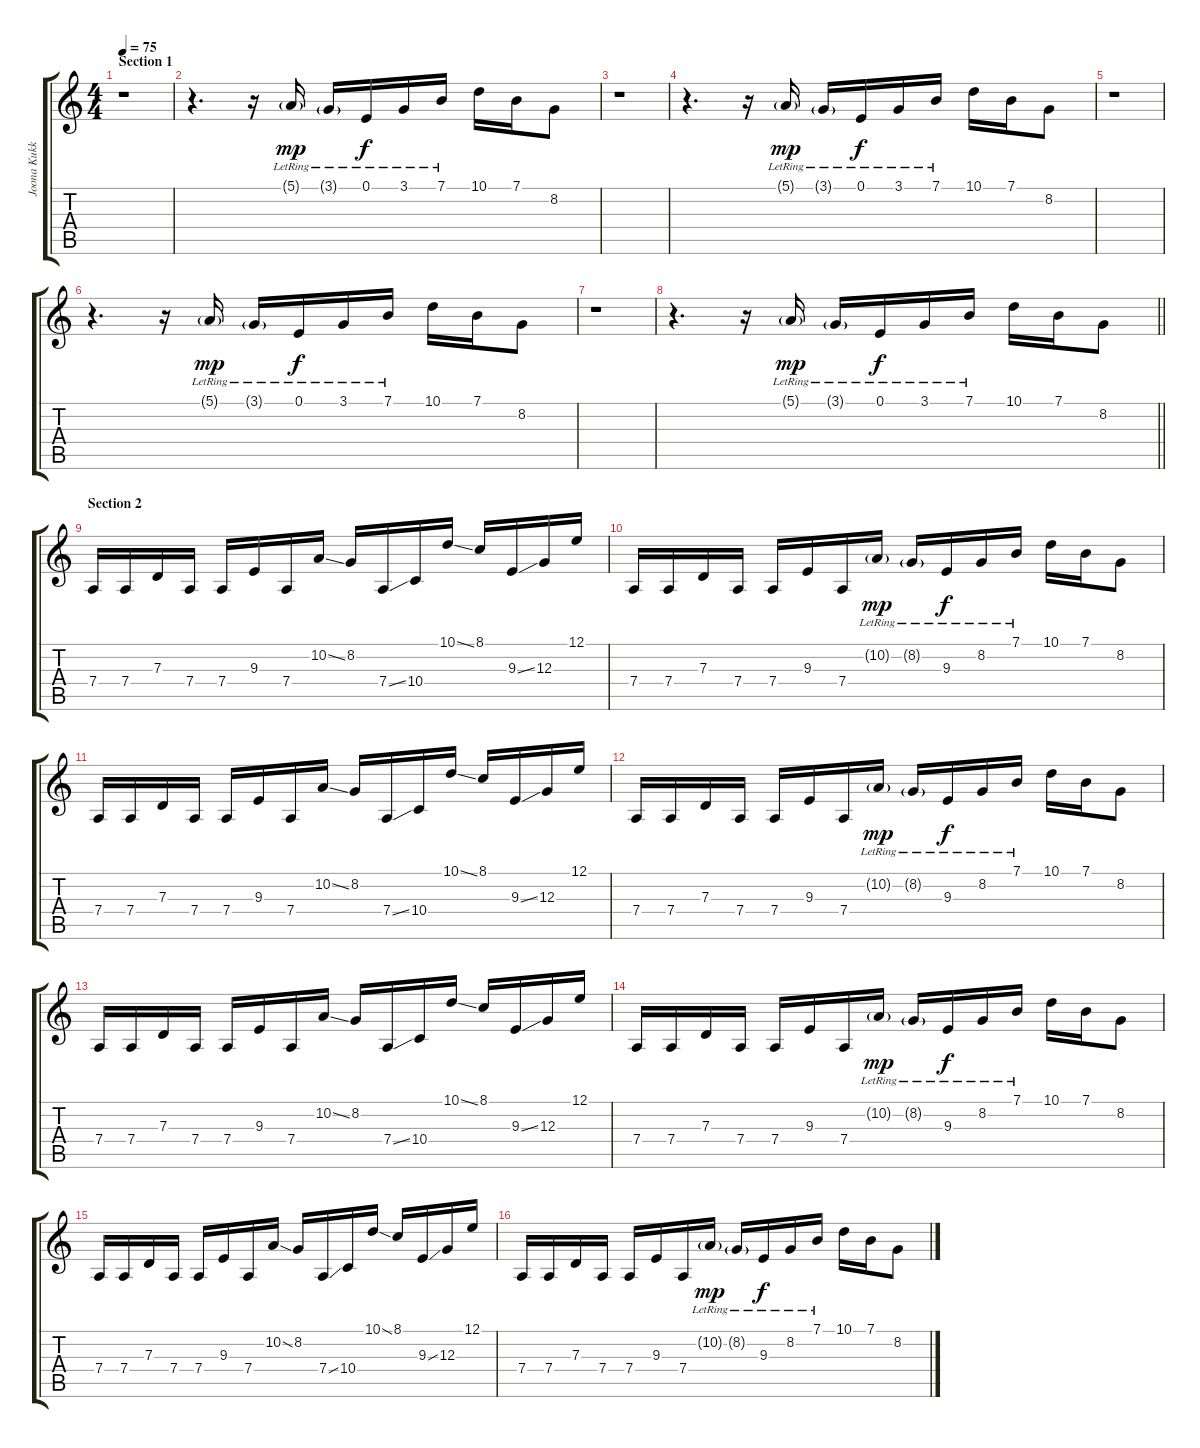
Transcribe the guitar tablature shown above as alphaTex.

\track ("Joona Kukkola (choir pad)" "Joona Kukk") {instrument pad4choir}
\staff {score tabs}
\tuning (E4 B3 G3 D3 A2 E2) {hide}
\ts (4 4)
\section ("" "Section 1")
\tempo 75
\clef g2
\ks aminor
r.1{dy mp instrument pad4choir} |
r.4{d} r.16 5.1{g lr}.16 3.1{g lr}.16 0.1{lr}.16{dy f} 3.1{lr}.16 7.1{lr}.16 10.1.16 7.1.16 8.2.8 |
r.1 |
r.4{d} r.16 5.1{g lr}.16{dy mp} 3.1{g lr}.16 0.1{lr}.16{dy f} 3.1{lr}.16 7.1{lr}.16 10.1.16 7.1.16 8.2.8 |
r.1 |
r.4{d} r.16 5.1{g lr}.16{dy mp} 3.1{g lr}.16 0.1{lr}.16{dy f} 3.1{lr}.16 7.1{lr}.16 10.1.16 7.1.16 8.2.8 |
r.1 |
\barLineRight lightlight
r.4{d} r.16 5.1{g lr}.16{dy mp} 3.1{g lr}.16 0.1{lr}.16{dy f} 3.1{lr}.16 7.1{lr}.16 10.1.16 7.1.16 8.2.8 |
\section ("" "Section 2")
7.4.16 7.4.16 7.3.16 7.4.16 7.4.16 9.3.16 7.4.16 10.2{ss}.16 8.2.16 7.4{ss}.16 10.4.16 10.1{ss}.16 8.1.16 9.3{ss}.16 12.3.16 12.1.16 |
7.4.16 7.4.16 7.3.16 7.4.16 7.4.16 9.3.16 7.4.16 10.2{g lr}.16{dy mp} 8.2{g lr}.16 9.3{lr}.16{dy f} 8.2{lr}.16 7.1{lr}.16 10.1.16 7.1.16 8.2.8 |
7.4.16 7.4.16 7.3.16 7.4.16 7.4.16 9.3.16 7.4.16 10.2{ss}.16 8.2.16 7.4{ss}.16 10.4.16 10.1{ss}.16 8.1.16 9.3{ss}.16 12.3.16 12.1.16 |
7.4.16 7.4.16 7.3.16 7.4.16 7.4.16 9.3.16 7.4.16 10.2{g lr}.16{dy mp} 8.2{g lr}.16 9.3{lr}.16{dy f} 8.2{lr}.16 7.1{lr}.16 10.1.16 7.1.16 8.2.8 |
7.4.16 7.4.16 7.3.16 7.4.16 7.4.16 9.3.16 7.4.16 10.2{ss}.16 8.2.16 7.4{ss}.16 10.4.16 10.1{ss}.16 8.1.16 9.3{ss}.16 12.3.16 12.1.16 |
7.4.16 7.4.16 7.3.16 7.4.16 7.4.16 9.3.16 7.4.16 10.2{g lr}.16{dy mp} 8.2{g lr}.16 9.3{lr}.16{dy f} 8.2{lr}.16 7.1{lr}.16 10.1.16 7.1.16 8.2.8 |
7.4.16 7.4.16 7.3.16 7.4.16 7.4.16 9.3.16 7.4.16 10.2{ss}.16 8.2.16 7.4{ss}.16 10.4.16 10.1{ss}.16 8.1.16 9.3{ss}.16 12.3.16 12.1.16 |
7.4.16 7.4.16 7.3.16 7.4.16 7.4.16 9.3.16 7.4.16 10.2{g lr}.16{dy mp} 8.2{g lr}.16 9.3{lr}.16{dy f} 8.2{lr}.16 7.1{lr}.16 10.1.16 7.1.16 8.2.8
